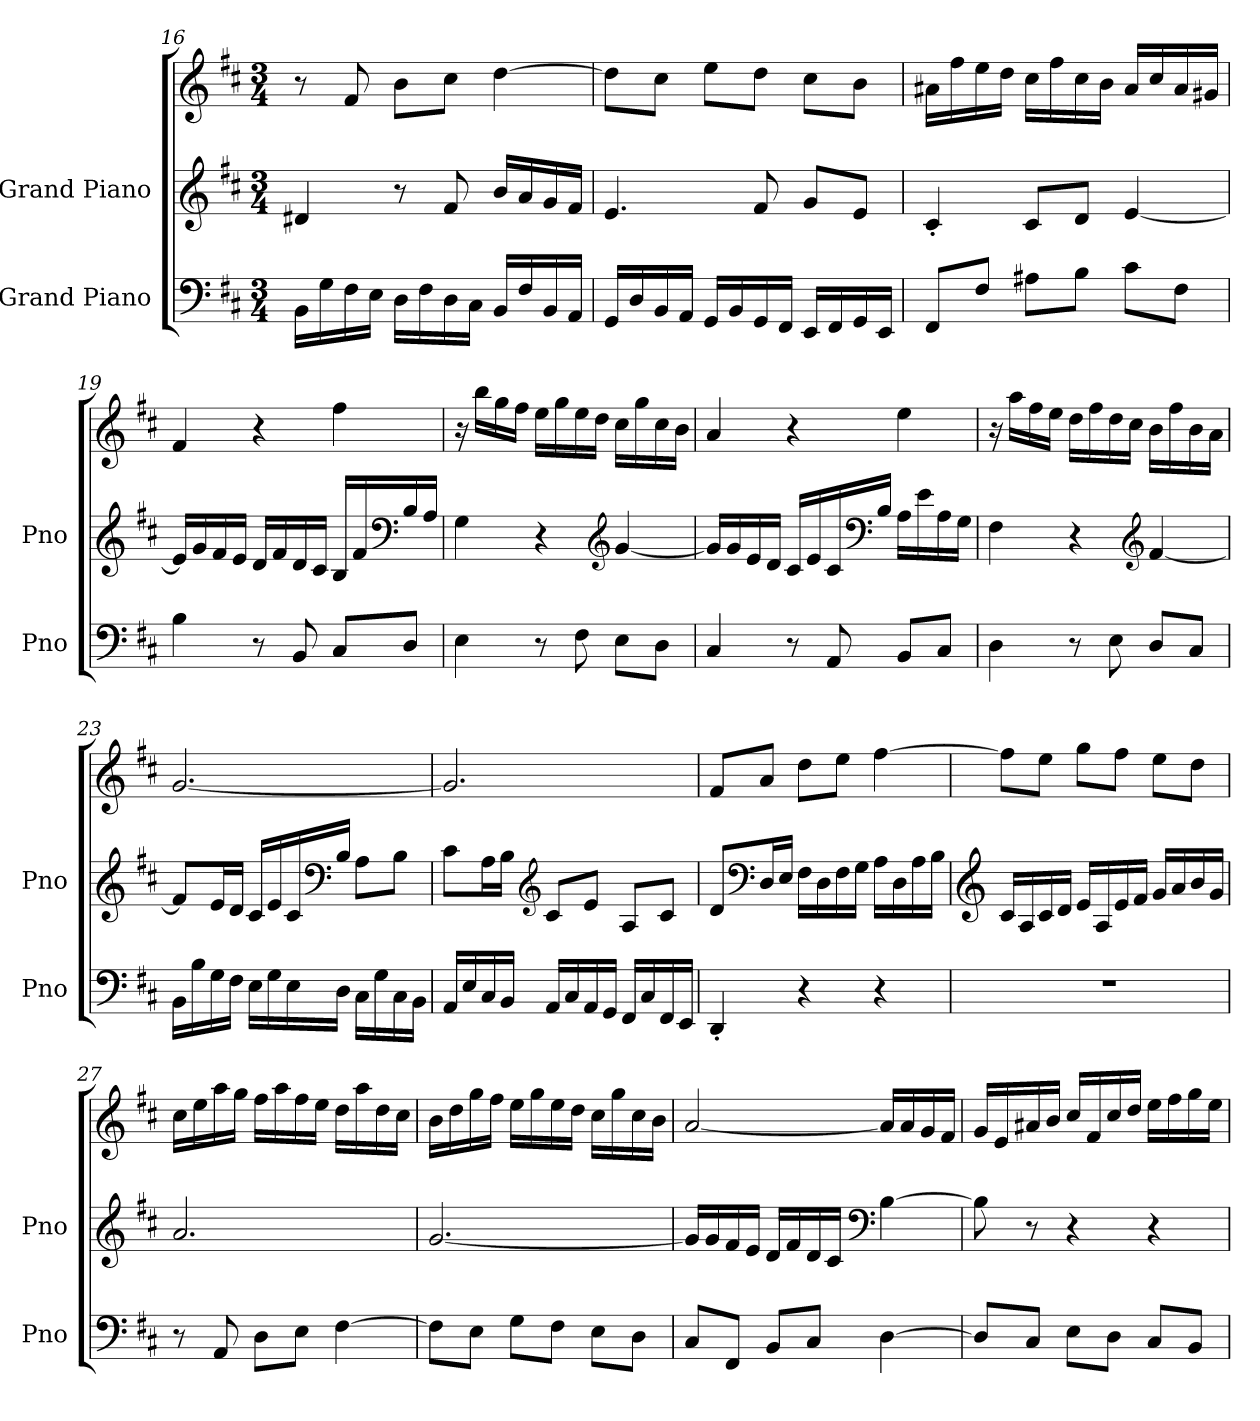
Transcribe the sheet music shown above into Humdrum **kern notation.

**kern	**kern	**kern
*part2	*part1	*part1
*staff3	*staff2	*staff1
*I"Grand Piano	*I"Grand Piano	*
*I'Pno	*I'Pno	*
*clefF4	*clefG2	*clefG2
*k[f#c#]	*k[f#c#]	*k[f#c#]
*M3/4	*M3/4	*M3/4
=16	=16	=16
16BB\LL	4d#X/	8r
16G\	.	.
16F#\	.	8f#/
16E\JJ	.	.
16D\LL	8r	8b\L
16F#\	.	.
16D\	8f#/	8cc#\J
16C#\JJ	.	.
16BB/LL	16b/LL	[4dd\
16F#/	16a/	.
16BB/	16g/	.
16AA/JJ	16f#/JJ	.
=17	=17	=17
16GG/LL	4.e/	8dd\L]
16D/	.	.
16BB/	.	8cc#\J
16AA/JJ	.	.
16GG/LL	.	8ee\L
16BB/	.	.
16GG/	8f#/	8dd\J
16FF#/JJ	.	.
16EE/LL	8g/L	8cc#\L
16FF#/	.	.
16GG/	8e/J	8b\J
16EE/JJ	.	.
!!LO:PB:g=z
=18	=18	=18
8FF#/L	4c#'/	16a#X\LL
.	.	16ff#\
8F#/J	.	16ee\
.	.	16dd\JJ
8A#X\L	8c#/L	16cc#\LL
.	.	16ff#\
8B\J	8d/J	16cc#\
.	.	16b\JJ
8c#\L	[4e/	16a#/LL
.	.	16cc#/
8F#\J	.	16a#/
.	.	16g#X/JJ
=19	=19	=19
4B\	16e/LL]	4f#/
.	16g/	.
.	16f#/	.
.	16e/JJ	.
8r	16d/LL	4r
.	16f#/	.
8BB/	16d/	.
.	16c#/JJ	.
8C#/L	16B/LL	4ff#\
.	16f#/	.
*	*clefF4	*
8D/J	16B/	.
.	16A/JJ	.
=20	=20	=20
4E\	4G\	16r
.	.	16bb\LL
.	.	16gg\
.	.	16ff#\JJ
8r	4r	16ee\LL
.	.	16gg\
8F#\	.	16ee\
.	.	16dd\JJ
*	*clefG2	*
8E\L	[4g/	16cc#\LL
.	.	16gg\
8D\J	.	16cc#\
.	.	16b\JJ
!!LO:LB:g=z
=21	=21	=21
4C#/	16g/LL]	4a/
.	16g/	.
.	16e/	.
.	16d/JJ	.
8r	16c#/LL	4r
.	16e/	.
8AA/	16c#/	.
*	*clefF4	*
.	16B/JJ	.
8BB/L	16A\LL	4ee\
.	16e\	.
8C#/J	16A\	.
.	16G\JJ	.
=22	=22	=22
4D\	4F#\	16r
.	.	16aa\LL
.	.	16ff#\
.	.	16ee\JJ
8r	4r	16dd\LL
.	.	16ff#\
8E\	.	16dd\
.	.	16cc#\JJ
*	*clefG2	*
8D/L	[4f#/	16b\LL
.	.	16ff#\
8C#/J	.	16b\
.	.	16a\JJ
=23	=23	=23
16BB\LL	8f#/L]	[2.g/
16B\	.	.
16G\	16e/L	.
16F#\JJ	16d/JJ	.
16E\LL	16c#/LL	.
16G\	16e/	.
16E\	16c#/	.
*	*clefF4	*
16D\JJ	16B/JJ	.
16C#\LL	8A\L	.
16G\	.	.
16C#\	8B\J	.
16BB\JJ	.	.
!!LO:LB:g=z
=24	=24	=24
16AA/LL	8c#\L	2.g/]
16E/	.	.
16C#/	16A\L	.
16BB/JJ	16B\JJ	.
*	*clefG2	*
16AA/LL	8c#/L	.
16C#/	.	.
16AA/	8e/J	.
16GG/JJ	.	.
16FF#/LL	8A/L	.
16C#/	.	.
16FF#/	8c#/J	.
16EE/JJ	.	.
=25	=25	=25
4DD'/	8d/L	8f#/L
*	*clefF4	*
.	16D/L	8a/J
.	16E/JJ	.
4r	16F#\LL	8dd\L
.	16D\	.
.	16F#\	8ee\J
.	16G\JJ	.
4r	16A\LL	[4ff#\
.	16D\	.
.	16A\	.
.	16B\JJ	.
=26	=26	=26
*	*clefG2	*
2.r	16c#/LL	8ff#\L]
.	16A/	.
.	16c#/	8ee\J
.	16d/JJ	.
.	16e/LL	8gg\L
.	16A/	.
.	16e/	8ff#\J
.	16f#/JJ	.
.	16g/LL	8ee\L
.	16a/	.
.	16b/	8dd\J
.	16g/JJ	.
!!LO:LB:g=z
=27	=27	=27
8r	2.a/	16cc#\LL
.	.	16ee\
8AA/	.	16aa\
.	.	16gg\JJ
8D\L	.	16ff#\LL
.	.	16aa\
8E\J	.	16ff#\
.	.	16ee\JJ
[4F#\	.	16dd\LL
.	.	16aa\
.	.	16dd\
.	.	16cc#\JJ
=28	=28	=28
8F#\L]	[2.g/	16b\LL
.	.	16dd\
8E\J	.	16gg\
.	.	16ff#\JJ
8G\L	.	16ee\LL
.	.	16gg\
8F#\J	.	16ee\
.	.	16dd\JJ
8E\L	.	16cc#\LL
.	.	16gg\
8D\J	.	16cc#\
.	.	16b\JJ
=29	=29	=29
8C#/L	16g/LL]	[2a/
.	16g/	.
8FF#/J	16f#/	.
.	16e/JJ	.
8BB/L	16d/LL	.
.	16f#/	.
8C#/J	16d/	.
.	16c#/JJ	.
*	*clefF4	*
[4D\	[4B\	16a/LL]
.	.	16a/
.	.	16g/
.	.	16f#/JJ
!!LO:PB:g=z
=30	=30	=30
8D/L]	8B\]	16g/LL
.	.	16e/
8C#/J	8r	16a#X/
.	.	16b/JJ
8E\L	4r	16cc#/LL
.	.	16f#/
8D\J	.	16cc#/
.	.	16dd/JJ
8C#/L	4r	16ee\LL
.	.	16ff#\
8BB/J	.	16gg\
.	.	16ee\JJ
=	=	=
*-	*-	*-
